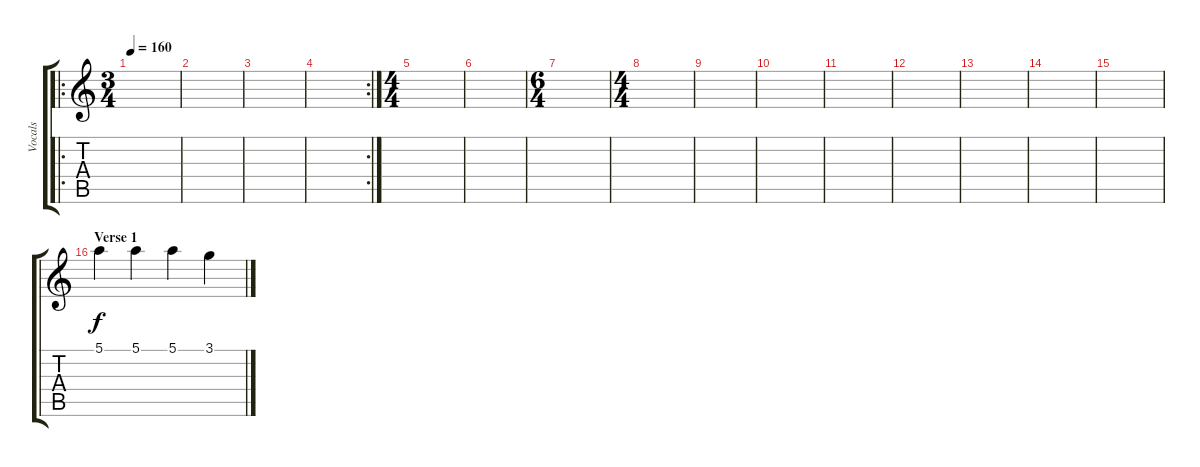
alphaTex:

\track ("Vocals" "Vocals") {instrument electricguitarjazz}
\staff {score tabs}
\tuning (E4 B3 G3 D3 A2 E2) {hide}
\ro
\ts (3 4)
\tempo 160
\clef g2
\ks c
|
|
|
\rc 2
|
\ts (4 4)
|
|
\ts (6 4)
|
\ts (4 4)
|
|
|
|
|
|
|
|
\section ("" "Verse 1")
5.1.4 5.1.4 5.1.4 3.1.4
